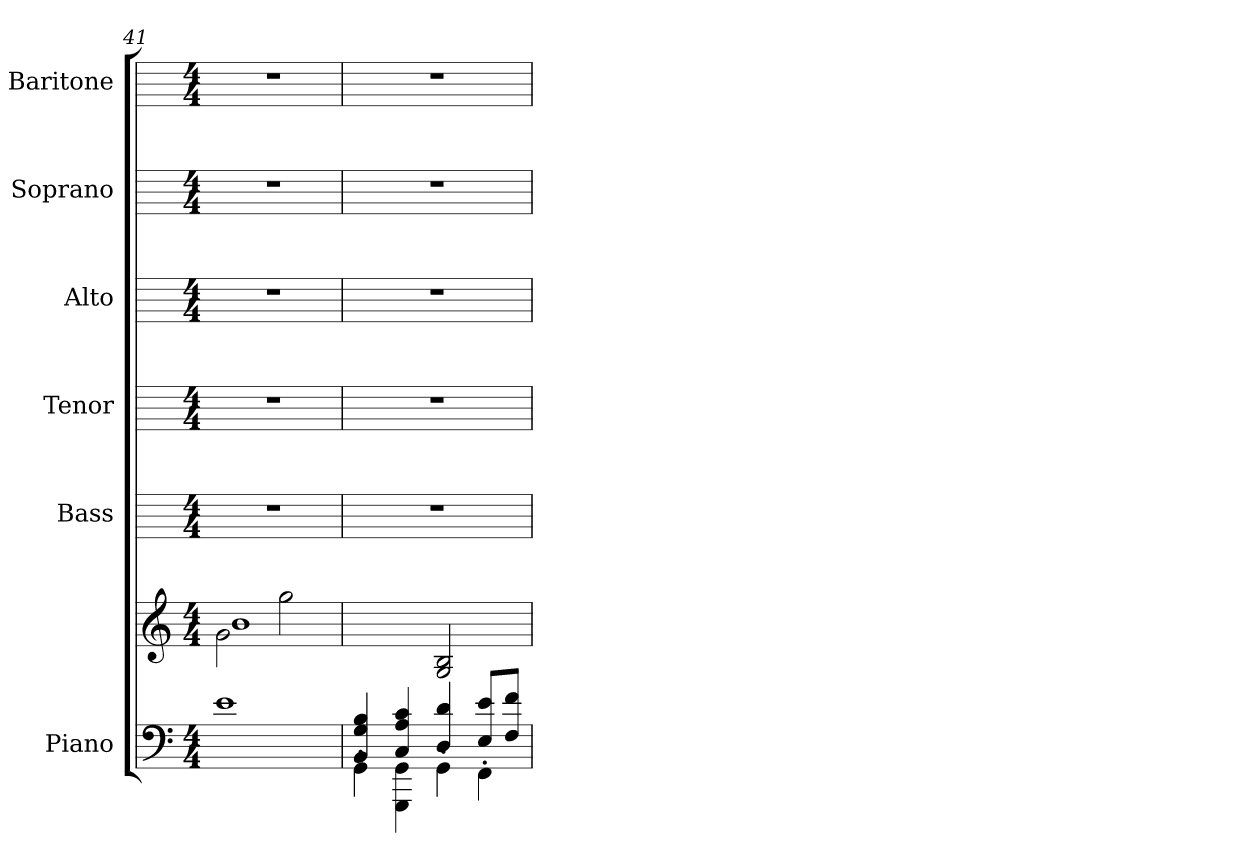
**kern	**kern	**kern	**kern	**kern	**kern	**kern
*part6	*part6	*part5	*part4	*part3	*part2	*part1
*staff7	*staff6	*staff5	*staff4	*staff3	*staff2	*staff1
*I"Piano	*	*I"Bass	*I"Tenor	*I"Alto	*I"Soprano	*I"Baritone
*	*	*I'B	*I'T	*I'A	*I'S	*
*clefF4	*clefG2	*	*	*	*	*
*k[]	*k[]	*	*	*	*	*
*C:	*C:	*	*	*	*	*
*M4/4	*M4/4	*M4/4	*M4/4	*M4/4	*M4/4	*M4/4
=41	=41	=41	=41	=41	=41	=41
*^	*^	*	*	*	*	*
1e	2ryy	2g\	1b\	1r	1r	1r	1r	1r
.	2ryy	2gg\	.	.	.	.	.	.
=42	=42	=42	=42	=42	=42	=42	=42	=42
*	*^	*	*	*	*	*	*	*
2.ryy	4BB/ 4G/ 4B/	4GG'\	2ryy	2ryy	1r	1r	1r	1r	1r
.	4C/ 4A/ 4c/	4GGG\' 4GG\'	.	.	.	.	.	.	.
.	4D/ 4d/	4GG'\	2G 2B	4ryy	.	.	.	.	.
8E/ 8e/L	4ryy	4FF'\	.	4ryy	.	.	.	.	.
8F/ 8f/J	.	.	.	.	.	.	.	.	.
*v	*v	*v	*	*	*	*	*	*	*
*	*v	*v	*	*	*	*	*
=	=	=	=	=	=	=
*-	*-	*-	*-	*-	*-	*-
